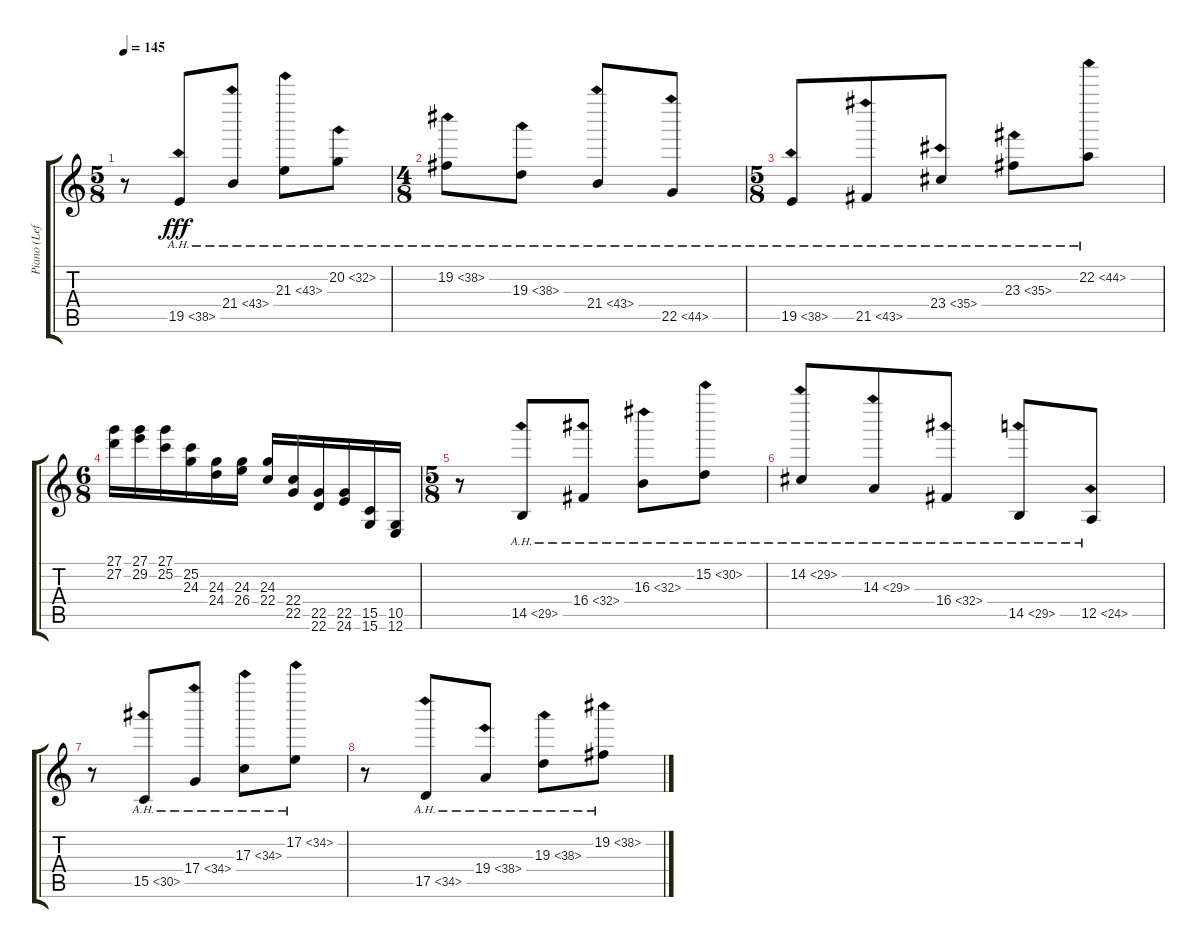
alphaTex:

\track ("Piano (Left Hand)" "Piano (Lef") {instrument acousticgrandpiano}
\staff {score tabs}
\tuning (E4 B3 G3 D3 A2 E2) {hide}
\ts (5 8)
\tempo 145
\clef g2
\ks c
r.8{dy fff} 19.5{ah 19}.8 21.4{ah 22}.8 21.3{ah 22}.8 20.2{ah 12}.8 |
\ts (4 8)
19.2{ah 19}.8 19.3{ah 19}.8 21.4{ah 22}.8 22.5{ah 22}.8 |
\ts (5 8)
19.5{ah 19}.8 21.5{ah 22}.8 23.4{ah 12}.8 23.3{ah 12}.8 22.2{ah 22}.8 |
\ts (6 8)
(27.1 27.2).16 (27.1 29.2).16 (27.1 25.2).16 (25.2 24.3).16 (24.3 24.4).16 (24.3 26.4).16 (24.3 22.4).16 (22.4 22.5).16 (22.5 22.6).16 (22.5 24.6).16 (15.5 15.6).16 (10.5 12.6).16 |
\ts (5 8)
r.8 14.5{ah 15}.8 16.4{ah 16}.8 16.3{ah 16}.8 15.2{ah 15}.8 |
14.2{ah 15}.8 14.3{ah 15}.8 16.4{ah 16}.8 14.5{ah 15}.8 12.5{ah 12}.8 |
r.8 15.5{ah 15}.8 17.4{ah 17}.8 17.3{ah 17}.8 17.2{ah 17}.8 |
r.8 17.5{ah 17}.8 19.4{ah 19}.8 19.3{ah 19}.8 19.2{ah 19}.8
